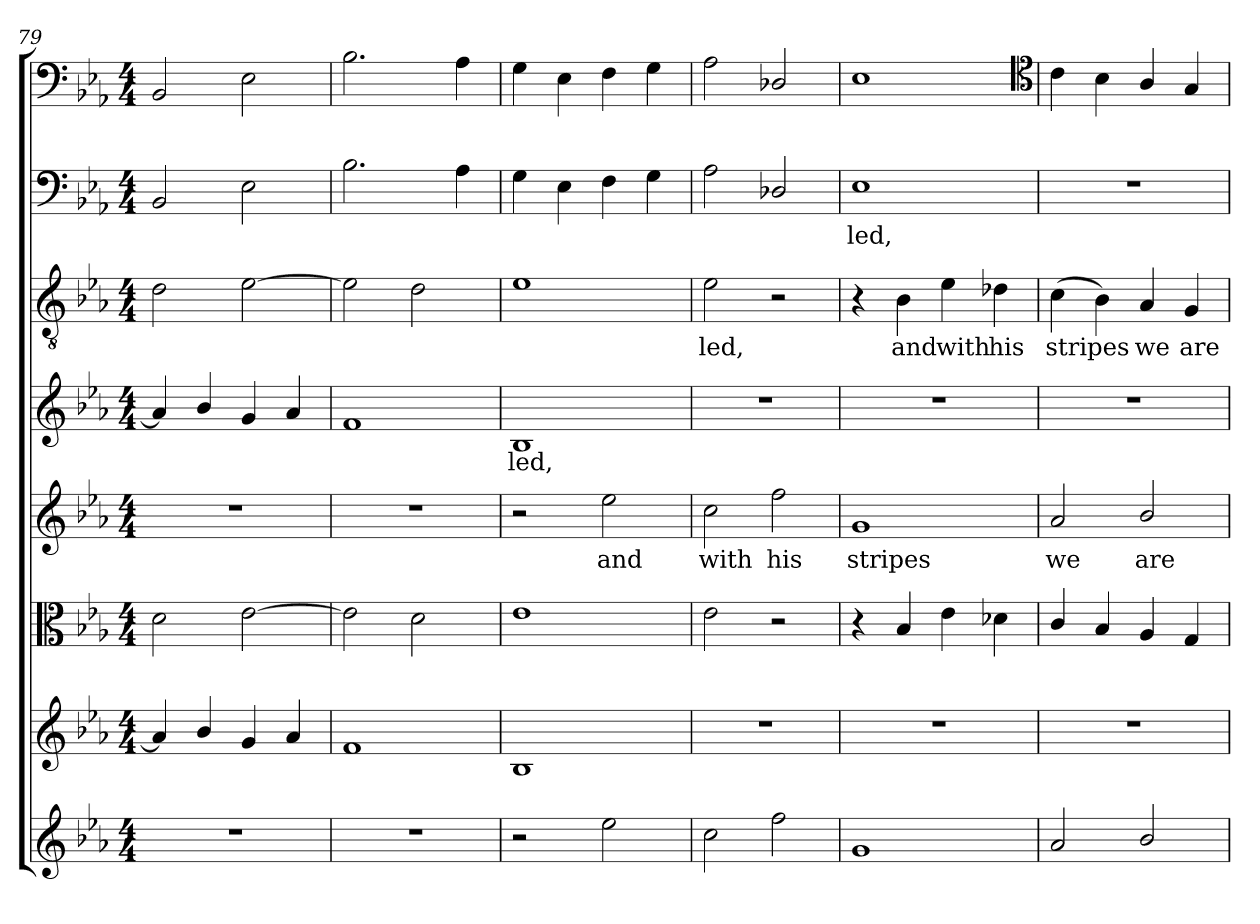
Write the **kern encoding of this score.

**kern	**kern	**kern	**kern	**text	**kern	**text	**kern	**text	**kern	**text	**kern
*part8	*part7	*part6	*part5	*part5	*part4	*part4	*part3	*part3	*part2	*part2	*part1
*staff8	*staff7	*staff6	*staff5	*staff5	*staff4	*staff4	*staff3	*staff3	*staff2	*staff2	*staff1
*clefG2	*clefG2	*clefC3	*clefG2	*	*clefG2	*	*clefGv2	*	*clefF4	*	*clefF4
*k[b-e-a-]	*k[b-e-a-]	*k[b-e-a-]	*k[b-e-a-]	*	*k[b-e-a-]	*	*k[b-e-a-]	*	*k[b-e-a-]	*	*k[b-e-a-]
*c:	*c:	*c:	*c:	*	*c:	*	*c:	*	*c:	*	*c:
*M4/4	*M4/4	*M4/4	*M4/4	*	*M4/4	*	*M4/4	*	*M4/4	*	*M4/4
=79	=79	=79	=79	=79	=79	=79	=79	=79	=79	=79	=79
1r	4a-/]	2d\	1r	.	4a-/]	.	2d\	.	2BB-/	.	2BB-/
.	4b-/	.	.	.	4b-/	.	.	.	.	.	.
.	4g/	[2e-\	.	.	4g/	.	[2e-\	.	2E-\	.	2E-\
.	4a-/	.	.	.	4a-/	.	.	.	.	.	.
=80	=80	=80	=80	=80	=80	=80	=80	=80	=80	=80	=80
1r	1f/	2e-\]	1r	.	1f/	.	2e-\]	.	2.B-\	.	2.B-\
.	.	2d\	.	.	.	.	2d\	.	.	.	.
.	.	.	.	.	.	.	.	.	4A-\	.	4A-\
=81	=81	=81	=81	=81	=81	=81	=81	=81	=81	=81	=81
2r	1B-/	1e-\	2r	.	1B-/	-led,	1e-\	.	4G\	.	4G\
.	.	.	.	.	.	.	.	.	4E-\	.	4E-\
2ee-\	.	.	2ee-\	and	.	.	.	.	4F\	.	4F\
.	.	.	.	.	.	.	.	.	4G\	.	4G\
=82	=82	=82	=82	=82	=82	=82	=82	=82	=82	=82	=82
2cc\	1r	2e-\	2cc\	with	1r	.	2e-\	-led,	2A-\	.	2A-\
2ff\	.	2r	2ff\	his	.	.	2r	.	2D-X/	.	2D-X/
=83	=83	=83	=83	=83	=83	=83	=83	=83	=83	=83	=83
1g/	1r	4r	1g/	stripes	1r	.	4r	.	1E-\	-led,	1E-\
.	.	4B-/	.	.	.	.	4B-\	and	.	.	.
.	.	4e-\	.	.	.	.	4e-\	with	.	.	.
.	.	4d-X\	.	.	.	.	4d-X\	his	.	.	.
*	*	*	*	*	*	*	*	*	*	*	*clefC4
=84	=84	=84	=84	=84	=84	=84	=84	=84	=84	=84	=84
2a-/	1r	4c/	2a-/	we	1r	.	(4c\	stripes	1r	.	4c\
.	.	4B-/	.	.	.	.	4B-\)	.	.	.	4B-\
2b-/	.	4A-/	2b-/	are	.	.	4A-/	we	.	.	4A-/
.	.	4G/	.	.	.	.	4G/	are	.	.	4G/
=	=	=	=	=	=	=	=	=	=	=	=
*-	*-	*-	*-	*-	*-	*-	*-	*-	*-	*-	*-
